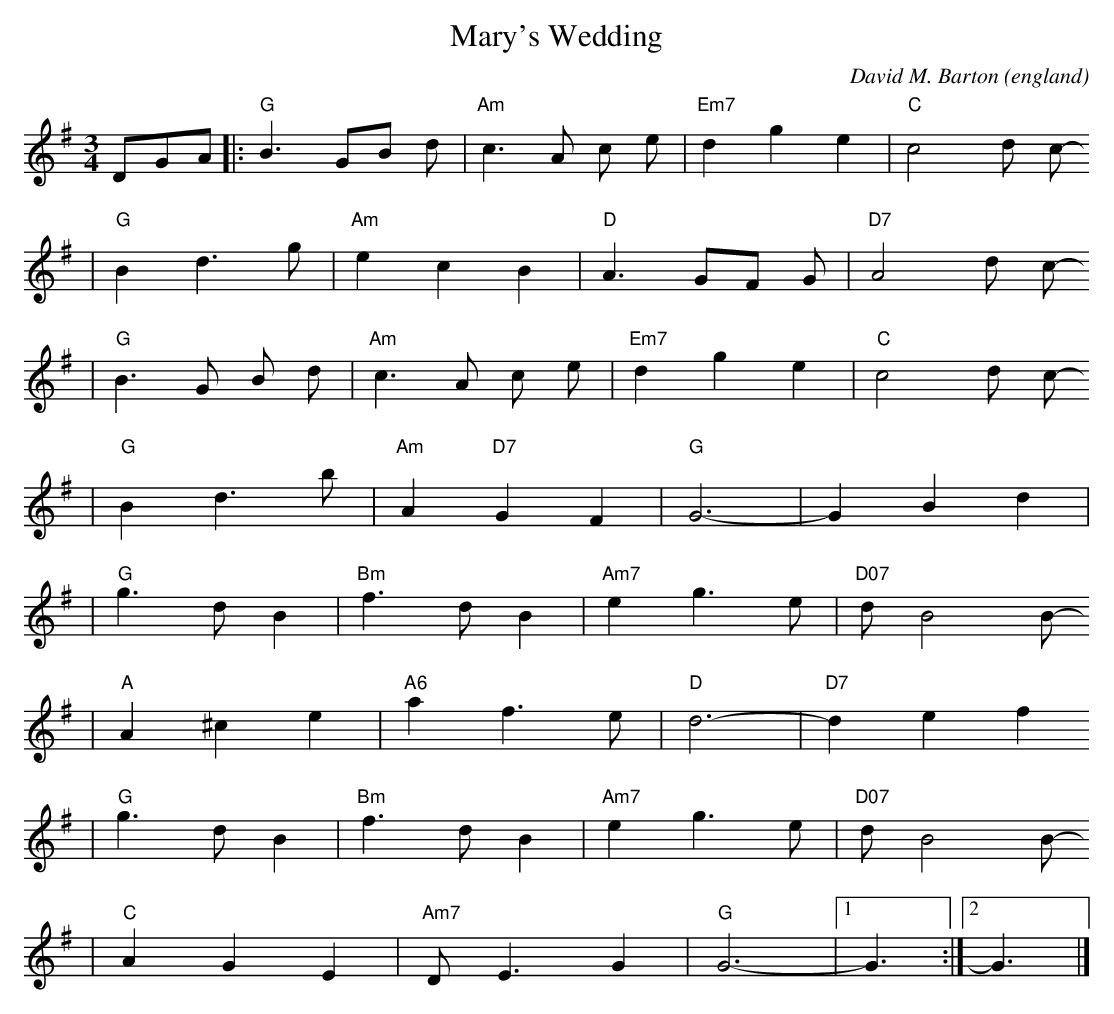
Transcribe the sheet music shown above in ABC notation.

X:1
T:Mary's Wedding
O:england
C:David M. Barton
L:1/8
M:3/4
K:G
DGA-|:"G"B3 GB d-|"Am"c3 A c e-|"Em7"d2g2e2|"C"c4 d c-
|"G"B2 d3 g-|"Am"e2 c2 B2|"D"A3 GF G-|"D7"A4 d c-
|"G"B3 G B d-|"Am"c3 A c e-|"Em7"d2 g2 e2|"C"c4 d c-
|"G"B2 d3 b-|"Am"A2 "D7"G2 F2|"G"G6-|G2 B2d2|
|"G"g3 d B2|"Bm"f3 d B2|"Am7"e2 g3 e-|"D07"d B4 B-
|"A"A2 ^c2 e2|"A6"a2 f3 e-|"D"d6-|"D7"d2 e2 f2
|"G"g3 d B2|"Bm"f3 d B2|"Am7"e2 g3 e-|"D07"d B4 B-
|"C"A2 G2 E2|"Am7"DE3 G2|"G"G6-|1 G3:|2 G3|]
